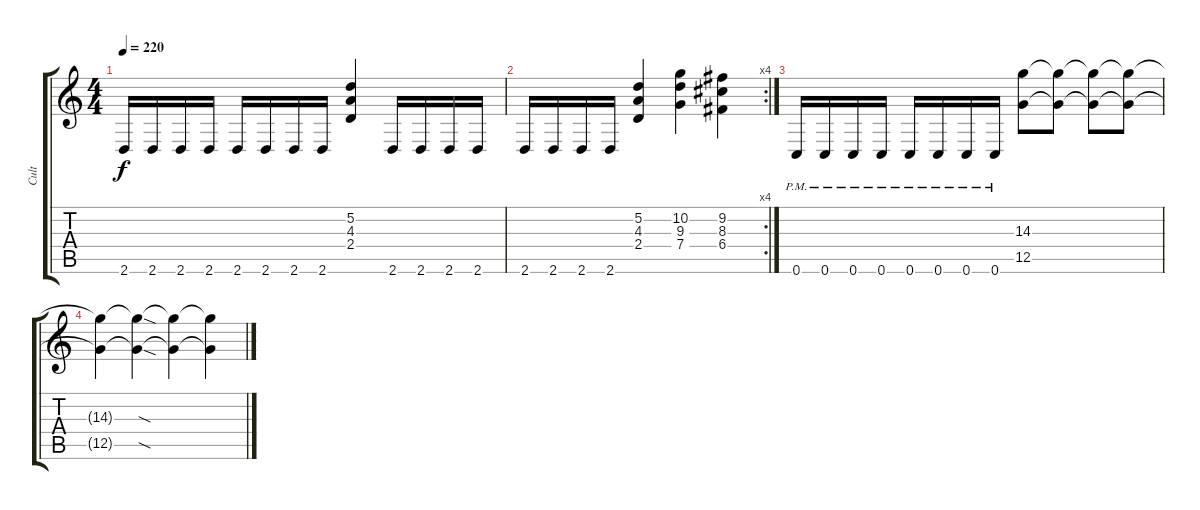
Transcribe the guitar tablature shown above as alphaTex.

\track ("Cult" "Cult") {instrument overdrivenguitar}
\staff {score tabs}
\tuning (D4 A3 F3 C3 G2 C2) {hide}
\ts (4 4)
\tempo 220
\clef g2
\ks c
2.6.16{dy f} 2.6.16 2.6.16 2.6.16 2.6.16 2.6.16 2.6.16 2.6.16 (5.2 4.3 2.4).4 2.6.16 2.6.16 2.6.16 2.6.16 |
\rc 4
2.6.16 2.6.16 2.6.16 2.6.16 (5.2 4.3 2.4).4 (10.2 9.3 7.4).4 (9.2 8.3 6.4).4 |
0.6{pm}.16 0.6{pm}.16 0.6{pm}.16 0.6{pm}.16 0.6{pm}.16 0.6{pm}.16 0.6{pm}.16 0.6{pm}.16 (14.3 12.5).8 (14.3{t} 12.5{t}).8 (14.3{t} 12.5{t}).8 (14.3{t} 12.5{t}).8 |
(14.3{t} 12.5{t}).4 (14.3{sod t} 12.5{sod t}).4 (14.3{t} 12.5{t}).4 (14.3{t} 12.5{t}).4
